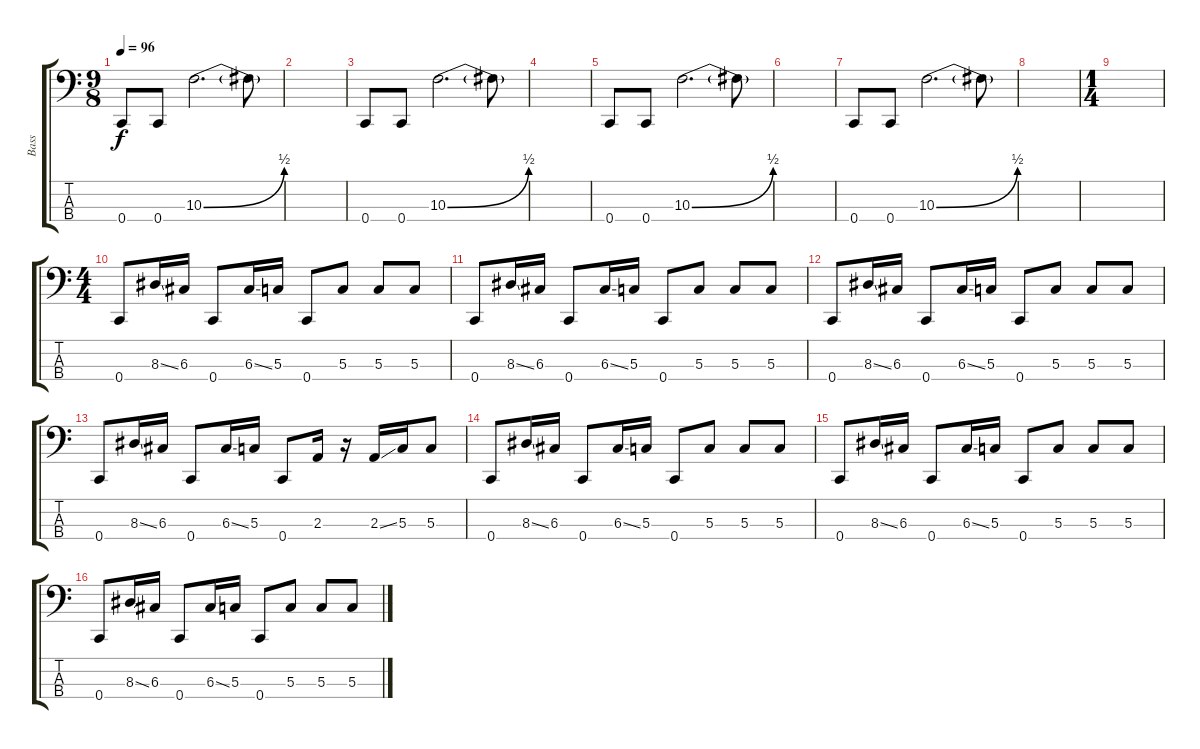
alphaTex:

\track ("Bass" "Bass") {instrument electricbasspick}
\staff {score tabs}
\tuning (F2 C2 G1 C1) {hide}
\ts (9 8)
\tempo 96
\clef f4
\ks c
0.4.8{dy f} 0.4.8 10.3{be (bend 0 0 60 2)}.2{d} 10.3{t}.8 |
|
0.4.8 0.4.8 10.3{be (bend 0 0 60 2)}.2{d} 10.3{t}.8 |
|
0.4.8 0.4.8 10.3{be (bend 0 0 60 2)}.2{d} 10.3{t}.8 |
|
0.4.8 0.4.8 10.3{be (bend 0 0 60 2)}.2{d} 10.3{t}.8 |
|
\ts (1 4)
|
\ts (4 4)
0.4.8 8.3{ss}.16 6.3.16 0.4.8 6.3{ss}.16 5.3.16 0.4.8 5.3.8 5.3.8 5.3.8 |
0.4.8 8.3{ss}.16 6.3.16 0.4.8 6.3{ss}.16 5.3.16 0.4.8 5.3.8 5.3.8 5.3.8 |
0.4.8 8.3{ss}.16 6.3.16 0.4.8 6.3{ss}.16 5.3.16 0.4.8 5.3.8 5.3.8 5.3.8 |
0.4.8 8.3{ss}.16 6.3.16 0.4.8 6.3{ss}.16 5.3.16 0.4.8 2.3.16 r.16 2.3{ss}.16 5.3.16 5.3.8 |
0.4.8 8.3{ss}.16 6.3.16 0.4.8 6.3{ss}.16 5.3.16 0.4.8 5.3.8 5.3.8 5.3.8 |
0.4.8 8.3{ss}.16 6.3.16 0.4.8 6.3{ss}.16 5.3.16 0.4.8 5.3.8 5.3.8 5.3.8 |
0.4.8 8.3{ss}.16 6.3.16 0.4.8 6.3{ss}.16 5.3.16 0.4.8 5.3.8 5.3.8 5.3.8
